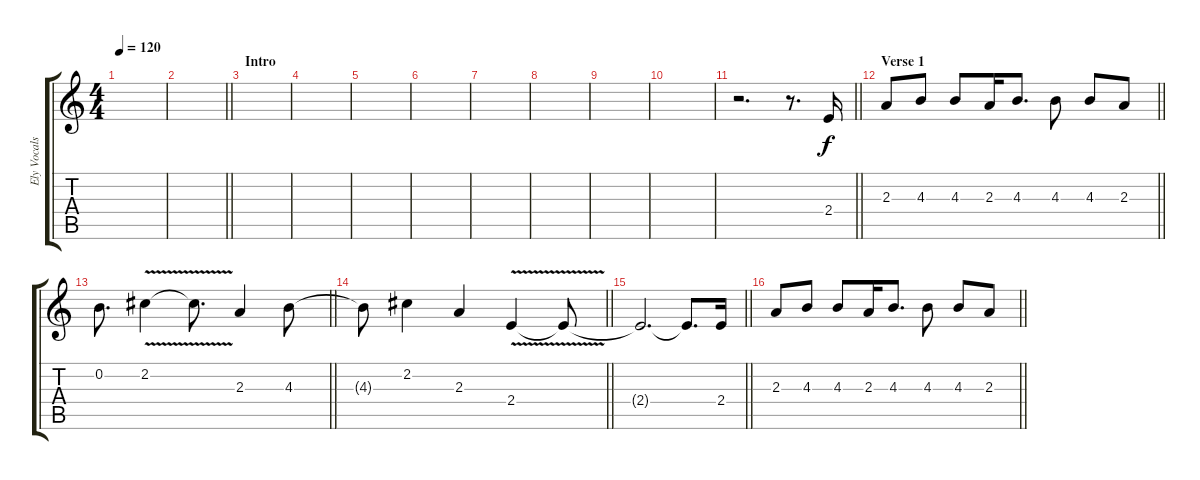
\track ("Ely Vocals" "Ely Vocals") {instrument acousticguitarsteel}
\staff {score tabs}
\tuning (E4 B3 G3 D3 A2 E2) {hide}
\ts (4 4)
\tempo 120
\clef g2
\ks c
|
\barLineRight lightlight
|
\section ("" "Intro")
|
|
|
|
|
|
|
|
\barLineRight lightlight
r.2{d} r.8{d} 2.4.16 |
\section ("" "Verse 1")
\barLineRight lightlight
2.3.8 4.3.8 4.3.8 2.3.16 4.3.8{d} 4.3.8 4.3.8 2.3.8 |
\barLineRight lightlight
0.2.8{d} 2.2{v}.4 2.2{t}.8{d} 2.3.4 4.3.8 |
\barLineRight lightlight
4.3{t}.8 2.2.4 2.3.4 2.4{v}.4 2.4{t}.8 |
\barLineRight lightlight
2.4{t}.2{d} 2.4{t}.8{d} 2.4.16 |
\barLineRight lightlight
2.3.8 4.3.8 4.3.8 2.3.16 4.3.8{d} 4.3.8 4.3.8 2.3.8
